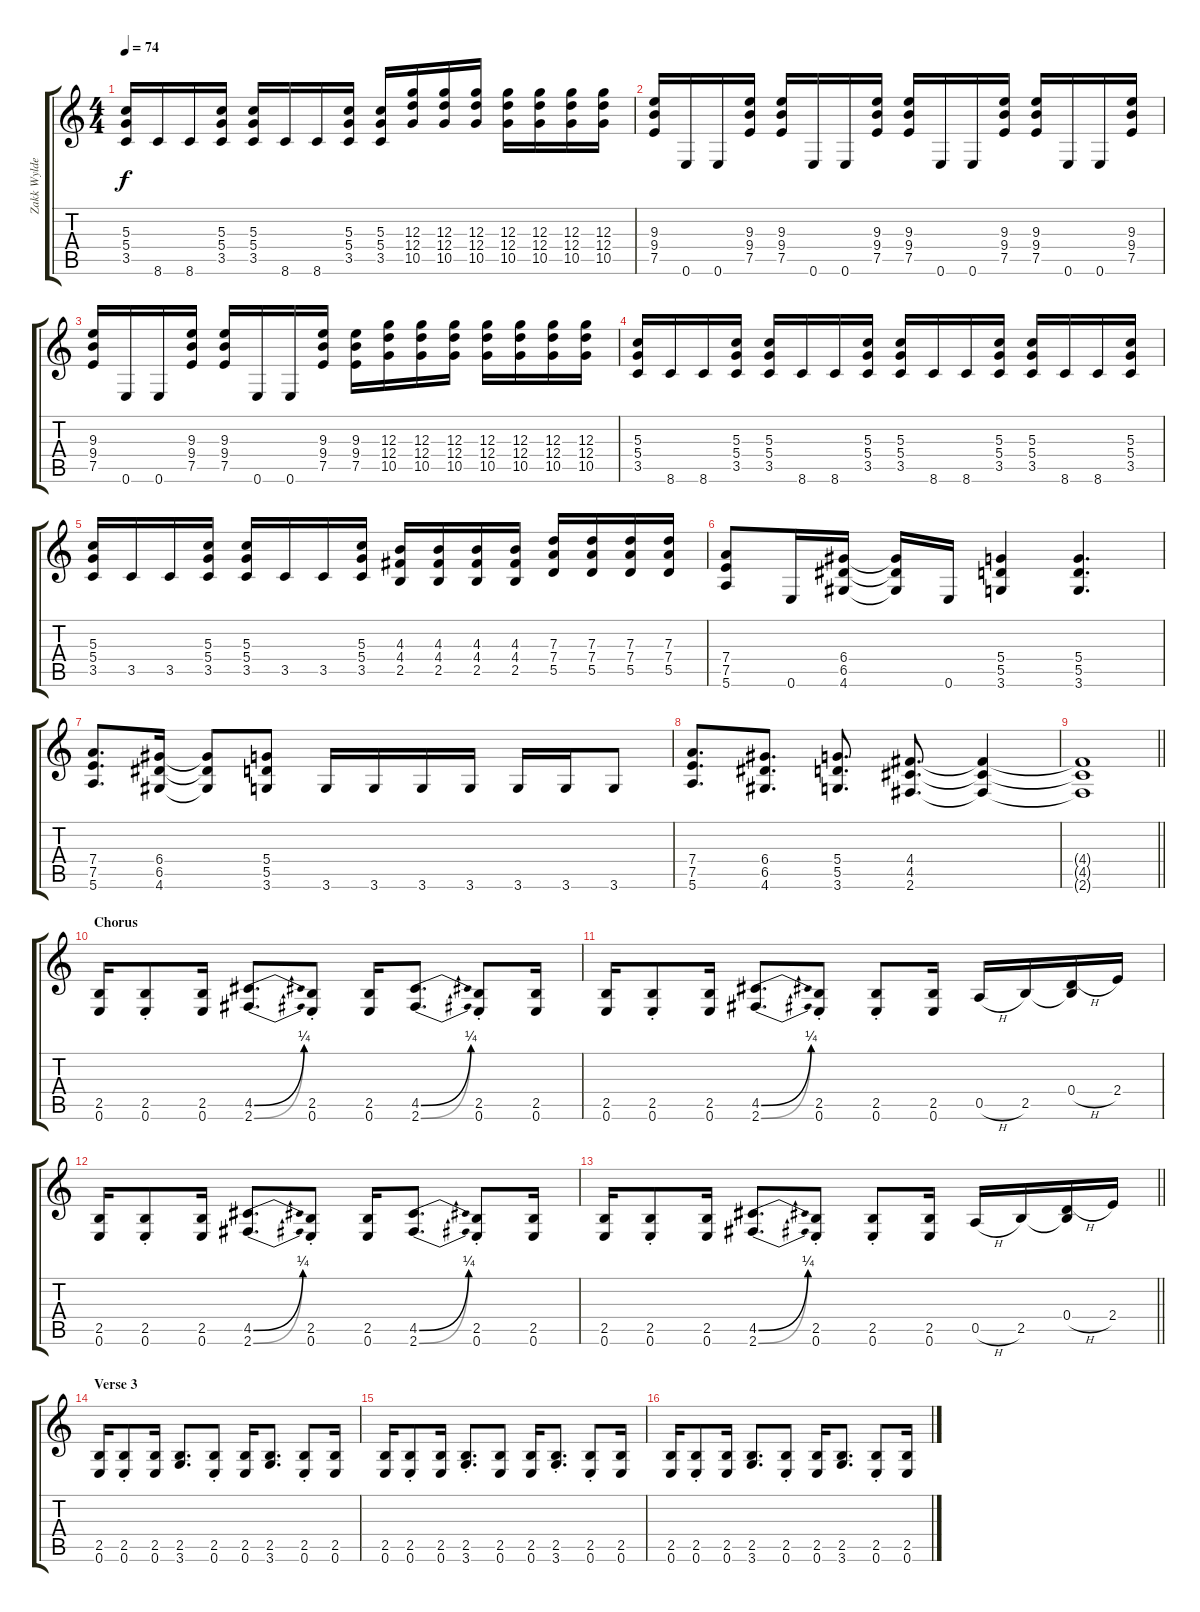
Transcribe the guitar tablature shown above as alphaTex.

\track ("Zakk Wylde [Rythem]" "Zakk Wylde") {instrument distortionguitar}
\staff {score tabs}
\tuning (E4 B3 G3 D3 A2 E2) {hide}
\ts (4 4)
\tempo 74
\clef g2
\ks c
(5.3 5.4 3.5).16{dy f} 8.6.16 8.6.16 (5.3 5.4 3.5).16 (5.3 5.4 3.5).16 8.6.16 8.6.16 (5.3 5.4 3.5).16 (5.3 5.4 3.5).16 (12.3 12.4 10.5).16 (12.3 12.4 10.5).16 (12.3 12.4 10.5).16 (12.3 12.4 10.5).16 (12.3 12.4 10.5).16 (12.3 12.4 10.5).16 (12.3 12.4 10.5).16 |
(9.3 9.4 7.5).16 0.6.16 0.6.16 (9.3 9.4 7.5).16 (9.3 9.4 7.5).16 0.6.16 0.6.16 (9.3 9.4 7.5).16 (9.3 9.4 7.5).16 0.6.16 0.6.16 (9.3 9.4 7.5).16 (9.3 9.4 7.5).16 0.6.16 0.6.16 (9.3 9.4 7.5).16 |
(9.3 9.4 7.5).16 0.6.16 0.6.16 (9.3 9.4 7.5).16 (9.3 9.4 7.5).16 0.6.16 0.6.16 (9.3 9.4 7.5).16 (9.3 9.4 7.5).16 (12.3 12.4 10.5).16 (12.3 12.4 10.5).16 (12.3 12.4 10.5).16 (12.3 12.4 10.5).16 (12.3 12.4 10.5).16 (12.3 12.4 10.5).16 (12.3 12.4 10.5).16 |
(5.3 5.4 3.5).16 8.6.16 8.6.16 (5.3 5.4 3.5).16 (5.3 5.4 3.5).16 8.6.16 8.6.16 (5.3 5.4 3.5).16 (5.3 5.4 3.5).16 8.6.16 8.6.16 (5.3 5.4 3.5).16 (5.3 5.4 3.5).16 8.6.16 8.6.16 (5.3 5.4 3.5).16 |
(5.3 5.4 3.5).16 3.5.16 3.5.16 (5.3 5.4 3.5).16 (5.3 5.4 3.5).16 3.5.16 3.5.16 (5.3 5.4 3.5).16 (4.3 4.4 2.5).16 (4.3 4.4 2.5).16 (4.3 4.4 2.5).16 (4.3 4.4 2.5).16 (7.3 7.4 5.5).16 (7.3 7.4 5.5).16 (7.3 7.4 5.5).16 (7.3 7.4 5.5).16 |
(7.4 7.5 5.6).8 0.6.16 (6.4 6.5 4.6).16 (6.4{t} 6.5{t} 4.6{t}).16 0.6.16 (5.4 5.5 3.6).4 (5.4 5.5 3.6).4{d} |
(7.4 7.5 5.6).8{d} (6.4 6.5 4.6).16 (6.4{t} 6.5{t} 4.6{t}).8 (5.4 5.5 3.6).8 3.6.16 3.6.16 3.6.16 3.6.16 3.6.16 3.6.16 3.6.8 |
(7.4 7.5 5.6).8{d} (6.4 6.5 4.6).8{d} (5.4 5.5 3.6).8{d} (4.4 4.5 2.6).8{d} (4.4{t} 4.5{t} 2.6{t}).4 |
\barLineRight lightlight
(4.4{t} 4.5{t} 2.6{t}).1 |
\section ("" "Chorus")
(2.5 0.6).16 (2.5{st} 0.6{st}).8 (2.5 0.6).16 (4.5{be (bend 0 0 60 1)} 2.6{be (bend 0 0 60 1)}).8{d} (2.5{st} 0.6{st}).8 (2.5 0.6).16 (4.5{be (bend 0 0 60 1)} 2.6{be (bend 0 0 60 1)}).8{d} (2.5{st} 0.6{st}).8 (2.5 0.6).16 |
(2.5 0.6).16 (2.5{st} 0.6{st}).8 (2.5 0.6).16 (4.5{be (bend 0 0 60 1)} 2.6{be (bend 0 0 60 1)}).8{d} (2.5{st} 0.6{st}).8 (2.5{st} 0.6{st}).8 (2.5 0.6).16 0.5{h}.16 2.5.16 (0.4{h} 2.5{t}).16 2.4.16 |
(2.5 0.6).16 (2.5{st} 0.6{st}).8 (2.5 0.6).16 (4.5{be (bend 0 0 60 1)} 2.6{be (bend 0 0 60 1)}).8{d} (2.5{st} 0.6{st}).8 (2.5 0.6).16 (4.5{be (bend 0 0 60 1)} 2.6{be (bend 0 0 60 1)}).8{d} (2.5{st} 0.6{st}).8 (2.5 0.6).16 |
\barLineRight lightlight
(2.5 0.6).16 (2.5{st} 0.6{st}).8 (2.5 0.6).16 (4.5{be (bend 0 0 60 1)} 2.6{be (bend 0 0 60 1)}).8{d} (2.5{st} 0.6{st}).8 (2.5{st} 0.6{st}).8 (2.5 0.6).16 0.5{h}.16 2.5.16 (0.4{h} 2.5{t}).16 2.4.16 |
\section ("" "Verse 3")
(2.5 0.6).16 (2.5{st} 0.6{st}).8 (2.5 0.6).16 (2.5 3.6).8{d} (2.5{st} 0.6{st}).8 (2.5 0.6).16 (2.5 3.6).8{d} (2.5{st} 0.6{st}).8 (2.5 0.6).16 |
(2.5 0.6).16 (2.5{st} 0.6{st}).8 (2.5 0.6).16 (2.5{st} 3.6{st}).8{d} (2.5 0.6).8 (2.5 0.6).16 (2.5{st} 3.6{st}).8{d} (2.5{st} 0.6{st}).8 (2.5 0.6).16 |
(2.5 0.6).16 (2.5{st} 0.6{st}).8 (2.5 0.6).16 (2.5 3.6).8{d} (2.5{st} 0.6{st}).8 (2.5 0.6).16 (2.5 3.6).8{d} (2.5{st} 0.6{st}).8 (2.5 0.6).16
